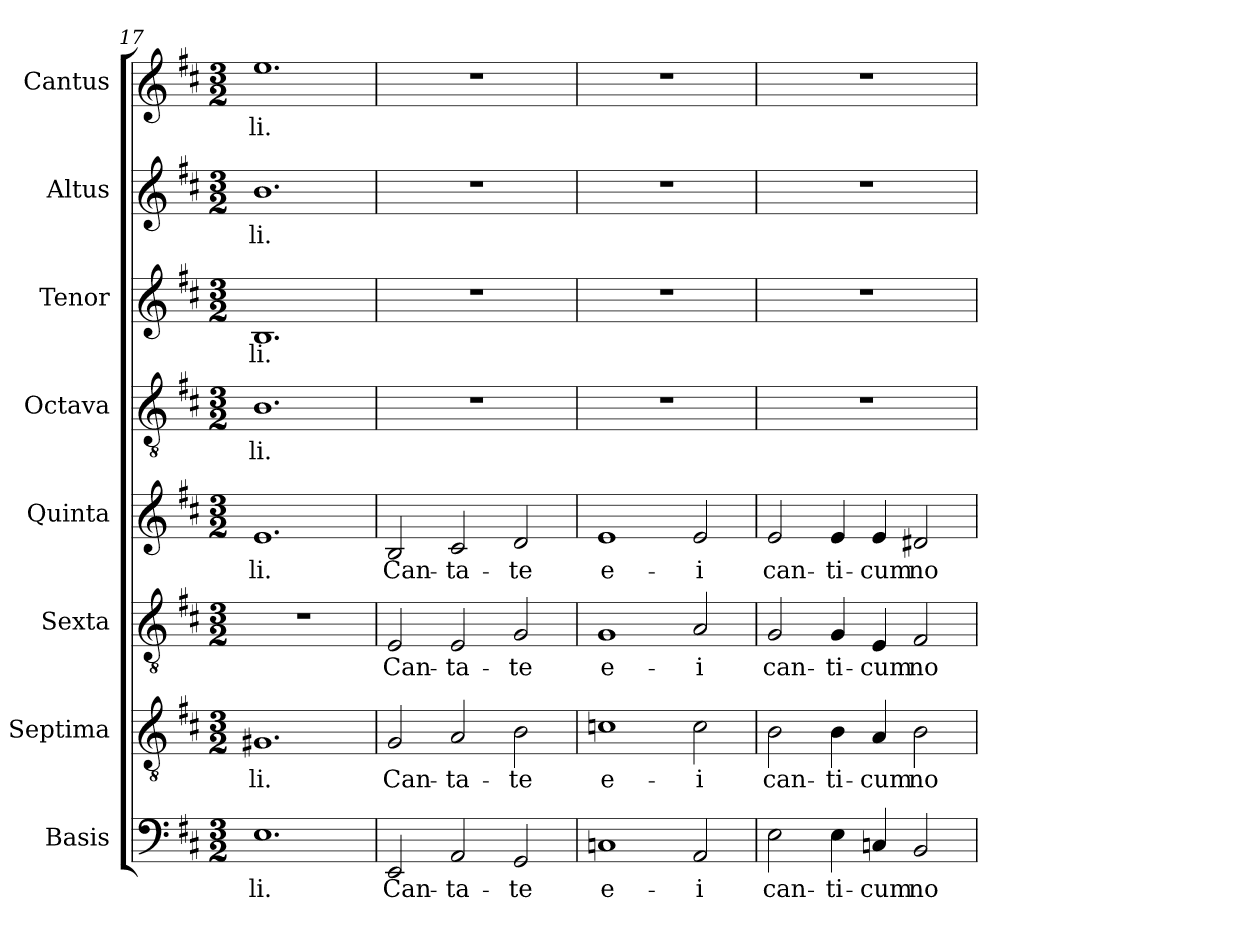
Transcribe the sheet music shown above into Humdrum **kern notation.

**kern	**text	**kern	**text	**kern	**text	**kern	**text	**kern	**text	**kern	**text	**kern	**text	**kern	**text
*part8	*part8	*part7	*part7	*part6	*part6	*part5	*part5	*part4	*part4	*part3	*part3	*part2	*part2	*part1	*part1
*staff8	*staff8	*staff7	*staff7	*staff6	*staff6	*staff5	*staff5	*staff4	*staff4	*staff3	*staff3	*staff2	*staff2	*staff1	*staff1
*I"Basis	*	*I"Septima	*	*I"Sexta	*	*I"Quinta	*	*I"Octava	*	*I"Tenor	*	*I"Altus	*	*I"Cantus	*
*I'B	*	*I'7	*	*I'6	*	*I'5	*	*I'8	*	*I'T	*	*I'A	*	*I'C	*
*clefF4	*	*clefGv2	*	*clefGv2	*	*clefG2	*	*clefGv2	*	*clefG2	*	*clefG2	*	*clefG2	*
*k[f#c#]	*	*k[f#c#]	*	*k[f#c#]	*	*k[f#c#]	*	*k[f#c#]	*	*k[f#c#]	*	*k[f#c#]	*	*k[f#c#]	*
*D:	*	*D:	*	*D:	*	*D:	*	*D:	*	*D:	*	*D:	*	*D:	*
*M3/2	*	*M3/2	*	*M3/2	*	*M3/2	*	*M3/2	*	*M3/2	*	*M3/2	*	*M3/2	*
=17	=17	=17	=17	=17	=17	=17	=17	=17	=17	=17	=17	=17	=17	=17	=17
!	!LO:LY:b	!	!LO:LY:b	!	!	!	!LO:LY:b	!	!LO:LY:b	!	!LO:LY:b	!	!LO:LY:b	!	!LO:LY:b
1.E	-li.	1.G#X	-li.	1.r	.	1.e	-li.	1.B	-li.	1.B	-li.	1.b	-li.	1.ee	-li.
=18	=18	=18	=18	=18	=18	=18	=18	=18	=18	=18	=18	=18	=18	=18	=18
!	!LO:LY:b	!	!LO:LY:b	!	!LO:LY:b	!	!LO:LY:b	!	!	!	!	!	!	!	!
2EE/	Can-	2G/	Can-	2E/	Can-	2B/	Can-	1.r	.	1.r	.	1.r	.	1.r	.
!	!LO:LY:b	!	!LO:LY:b	!	!LO:LY:b	!	!LO:LY:b	!	!	!	!	!	!	!	!
2AA/	-ta-	2A/	-ta-	2E/	-ta-	2c#/	-ta-	.	.	.	.	.	.	.	.
!	!LO:LY:b	!	!LO:LY:b	!	!LO:LY:b	!	!LO:LY:b	!	!	!	!	!	!	!	!
2GG/	-te	2B\	-te	2G/	-te	2d/	-te	.	.	.	.	.	.	.	.
=19	=19	=19	=19	=19	=19	=19	=19	=19	=19	=19	=19	=19	=19	=19	=19
!	!LO:LY:b	!	!LO:LY:b	!	!LO:LY:b	!	!LO:LY:b	!	!	!	!	!	!	!	!
1Cn	e-	1cn	e-	1G	e-	1e	e-	1.r	.	1.r	.	1.r	.	1.r	.
!	!LO:LY:b	!	!LO:LY:b	!	!LO:LY:b	!	!LO:LY:b	!	!	!	!	!	!	!	!
2AA/	-i	2c\	-i	2A/	-i	2e/	-i	.	.	.	.	.	.	.	.
=20	=20	=20	=20	=20	=20	=20	=20	=20	=20	=20	=20	=20	=20	=20	=20
!	!LO:LY:b	!	!LO:LY:b	!	!LO:LY:b	!	!LO:LY:b	!	!	!	!	!	!	!	!
2E\	can-	2B\	can-	2G/	can-	2e/	can-	1.r	.	1.r	.	1.r	.	1.r	.
!	!LO:LY:b	!	!LO:LY:b	!	!LO:LY:b	!	!LO:LY:b	!	!	!	!	!	!	!	!
4E\	-ti-	4B\	-ti-	4G/	-ti-	4e/	-ti-	.	.	.	.	.	.	.	.
!	!LO:LY:b	!	!LO:LY:b	!	!LO:LY:b	!	!LO:LY:b	!	!	!	!	!	!	!	!
4Cn/	-cum	4A/	-cum	4E/	-cum	4e/	-cum	.	.	.	.	.	.	.	.
!	!LO:LY:b	!	!LO:LY:b	!	!LO:LY:b	!	!LO:LY:b	!	!	!	!	!	!	!	!
2BB/	no-	2B\	no-	2F#/	no-	2d#X/	no-	.	.	.	.	.	.	.	.
=	=	=	=	=	=	=	=	=	=	=	=	=	=	=	=
*-	*-	*-	*-	*-	*-	*-	*-	*-	*-	*-	*-	*-	*-	*-	*-
